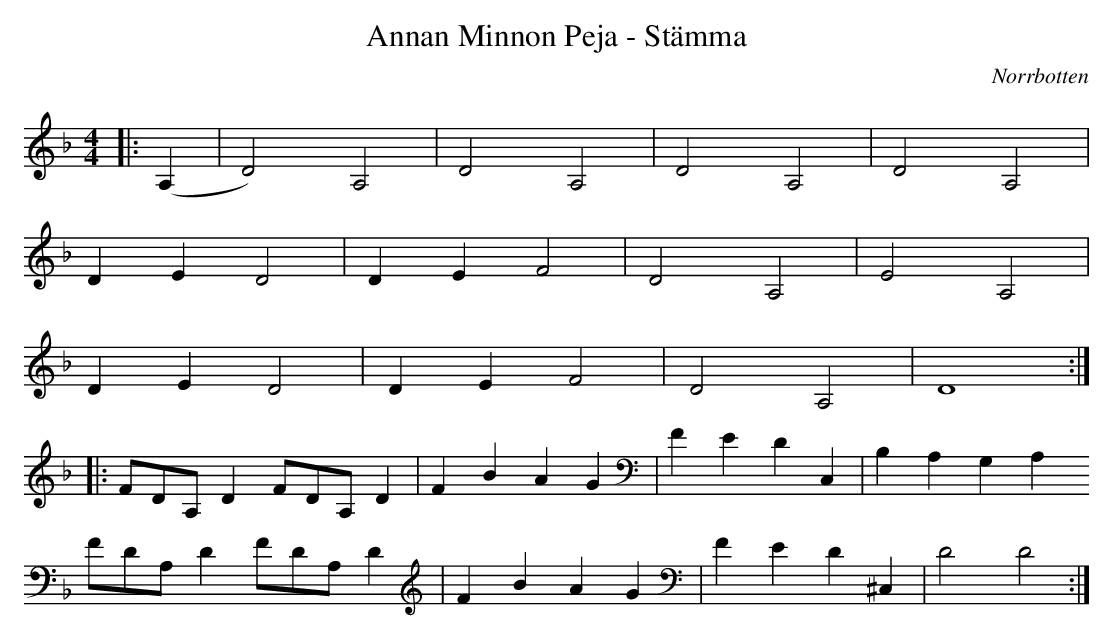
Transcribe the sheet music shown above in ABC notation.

X:1
T:Annan Minnon Peja - Stämma
O:Norrbotten
M:4/4
L:1/4
K:Dm
|:(A, | D2) A,2 | D2 A,2 | D2 A,2 | D2 A,2 |
DE D2 |DE F2 | D2 A,2 | E2 A,2 |
DE D2 |DE F2 | D2 A,2 | D4 :|
|: F/D/A,/D F/D/A,/D | FB AG | FE DC, | B,A, G,A,
F/D/A,/D F/D/A,/D | FB AG | FE D^C, | D2 D2 :|
